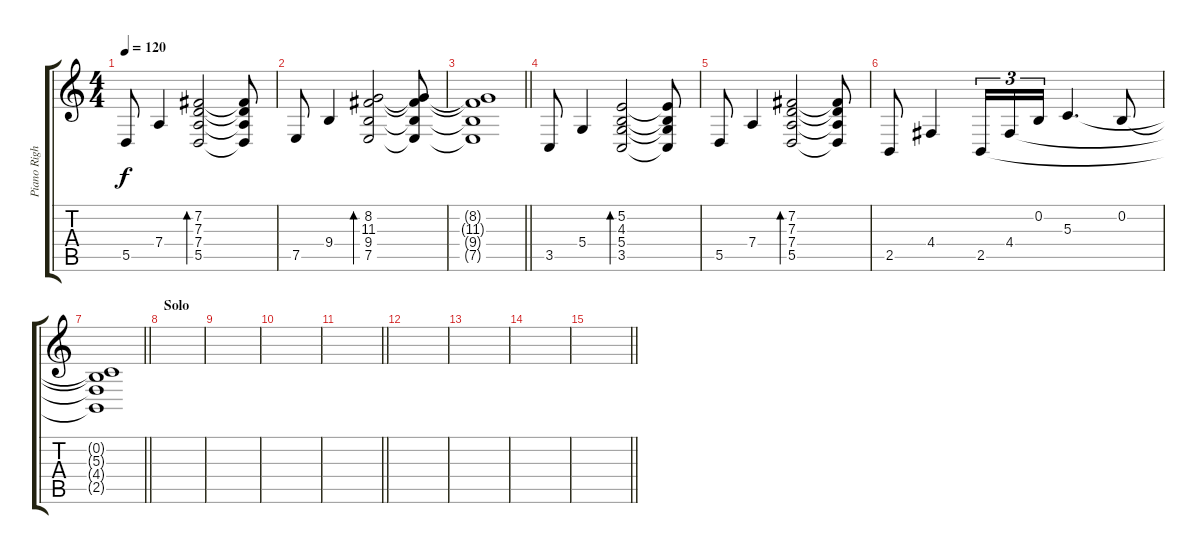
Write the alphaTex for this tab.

\track ("Piano Right Standard" "Piano Righ") {instrument acousticgrandpiano}
\staff {score tabs}
\tuning (E4 B3 G3 D3 A2 E2) {hide}
\ts (4 4)
\tempo 120
\clef g2
\ks c
5.5.8{dy f} 7.4.4 (7.2 7.3 7.4 5.5).2{bd 480} (7.2{t} 7.3{t} 7.4{t} 5.5{t}).8 |
7.5.8 9.4.4 (8.2 11.3 9.4 7.5).2{bd 480} (8.2{t} 11.3{t} 9.4{t} 7.5{t}).8 |
\barLineRight lightlight
(8.2{t} 11.3{t} 9.4{t} 7.5{t}).1 |
3.5.8 5.4.4 (5.2 4.3 5.4 3.5).2{bd 480} (5.2{t} 4.3{t} 5.4{t} 3.5{t}).8 |
5.5.8 7.4.4 (7.2 7.3 7.4 5.5).2{bd 480} (7.2{t} 7.3{t} 7.4{t} 5.5{t}).8 |
2.5.8 4.4.4 2.5.16{tu (3 2)} 4.4.16{tu (3 2)} 0.2.16{tu (3 2)} 5.3.4{d} 0.2.8 |
\barLineRight lightlight
(0.2{t} 5.3{t} 4.4{t} 2.5{t}).1 |
\section ("" "Solo")
|
|
|
\barLineRight lightlight
|
|
|
|
\barLineRight lightlight
